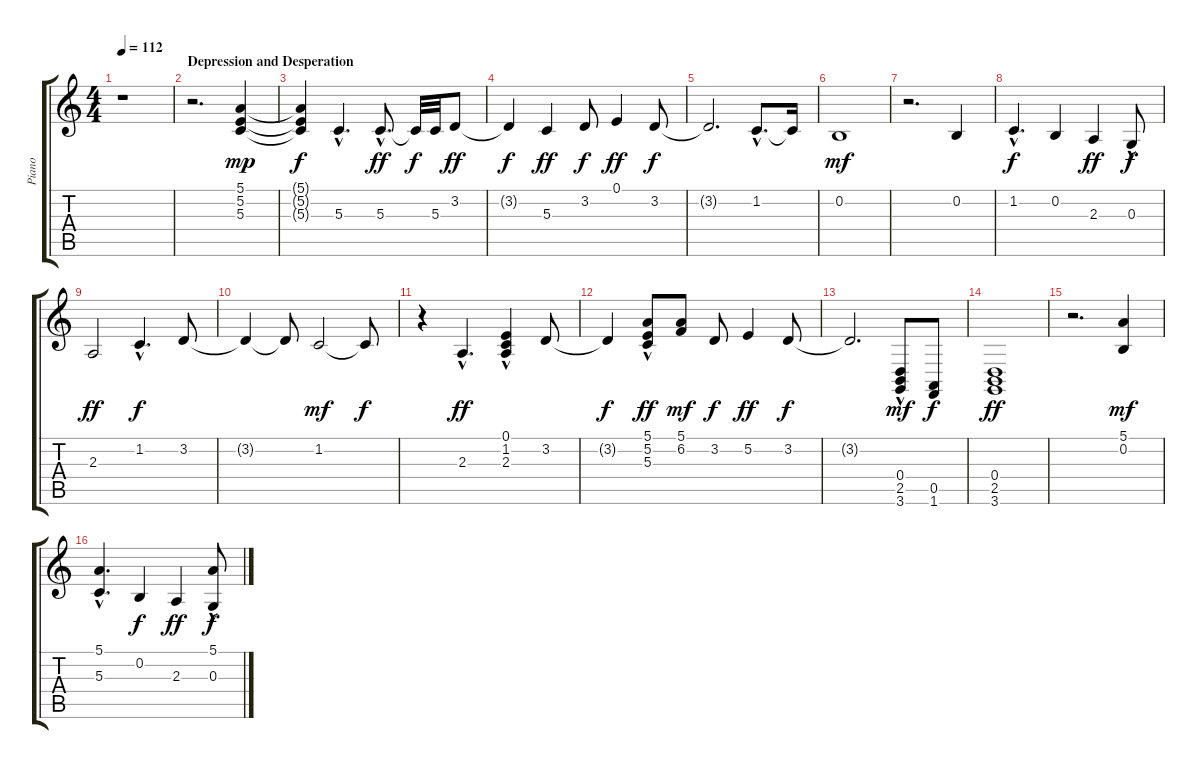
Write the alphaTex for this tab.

\track ("Piano " "Piano ") {instrument acousticgrandpiano}
\staff {score tabs}
\tuning (E4 B3 G3 D3 A2 E2) {hide}
\ts (4 4)
\tempo 112
\clef g2
\ks c
r.1{dy f} |
\section ("" "Depression and Desperation ")
r.2{d} (5.1 5.2 5.3).4{dy mp} |
(5.1{t} 5.2{t} 5.3{t}).4{dy f} 5.3{hac}.4{d} 5.3{hac}.8{d dy ff} 5.3{t}.32{dy f} 5.3.32 3.2.8{dy ff} |
3.2{t}.4{dy f} 5.3.4{dy ff} 3.2.8{dy f} 0.1.4{dy ff} 3.2.8{dy f} |
3.2{t}.2{d} 1.2{hac}.8{d} 1.2{t}.16 |
0.2.1{dy mf} |
r.2{d} 0.2.4 |
1.2{hac}.4{d dy f} 0.2.4 2.3.4{dy ff} 0.3{hac}.8{dy f} |
2.3.2{dy ff} 1.2{hac}.4{d dy f} 3.2.8 |
3.2{t}.4 3.2{t}.8 1.2.2{dy mf} 1.2{t}.8{dy f} |
r.4 2.3{hac}.4{d dy ff} (0.1{hac} 1.2{hac} 2.3).4 3.2.8 |
3.2{t}.4{dy f} (5.1 5.2 5.3{hac}).8{dy ff} (5.1 6.2).8{dy mf} 3.2.8{dy f} 5.2.4{dy ff} 3.2.8{dy f} |
3.2{t}.2{d} (0.4 2.5 3.6{hac}).8{dy mf} (0.5 1.6).8{dy f} |
(0.4 2.5 3.6).1{dy ff} |
r.2{d} (5.1 0.2).4{dy mf} |
(5.1 5.3{hac}).4{d} 0.2.4{dy f} 2.3.4{dy ff} (5.1 0.3{hac}).8{dy f}
